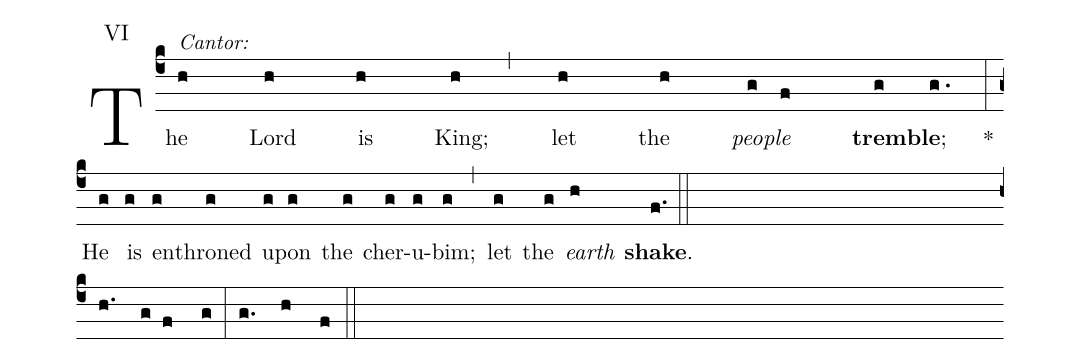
annotation: VI;
%%
(c4) The<alt>Cantor:</alt>(h) Lord(h) is(h) King;(h) (,)
let(h) the(h) <i>peo</i>(g)<i>ple</i>(f) <b>trem</b>(g)<b>ble</b>;(g.)  *(:)(z)
He(g) is(g) en(g)throned(g) up(g)on(g) the(g) cher(g)u(g)bim;(g) (,)
let(g) the(g) <i>earth</i>(h) <b>shake</b>.(f.) (::) (Z)
(h.) ( g f ) (g) (:) (g.) ( h ) (f) (::)
